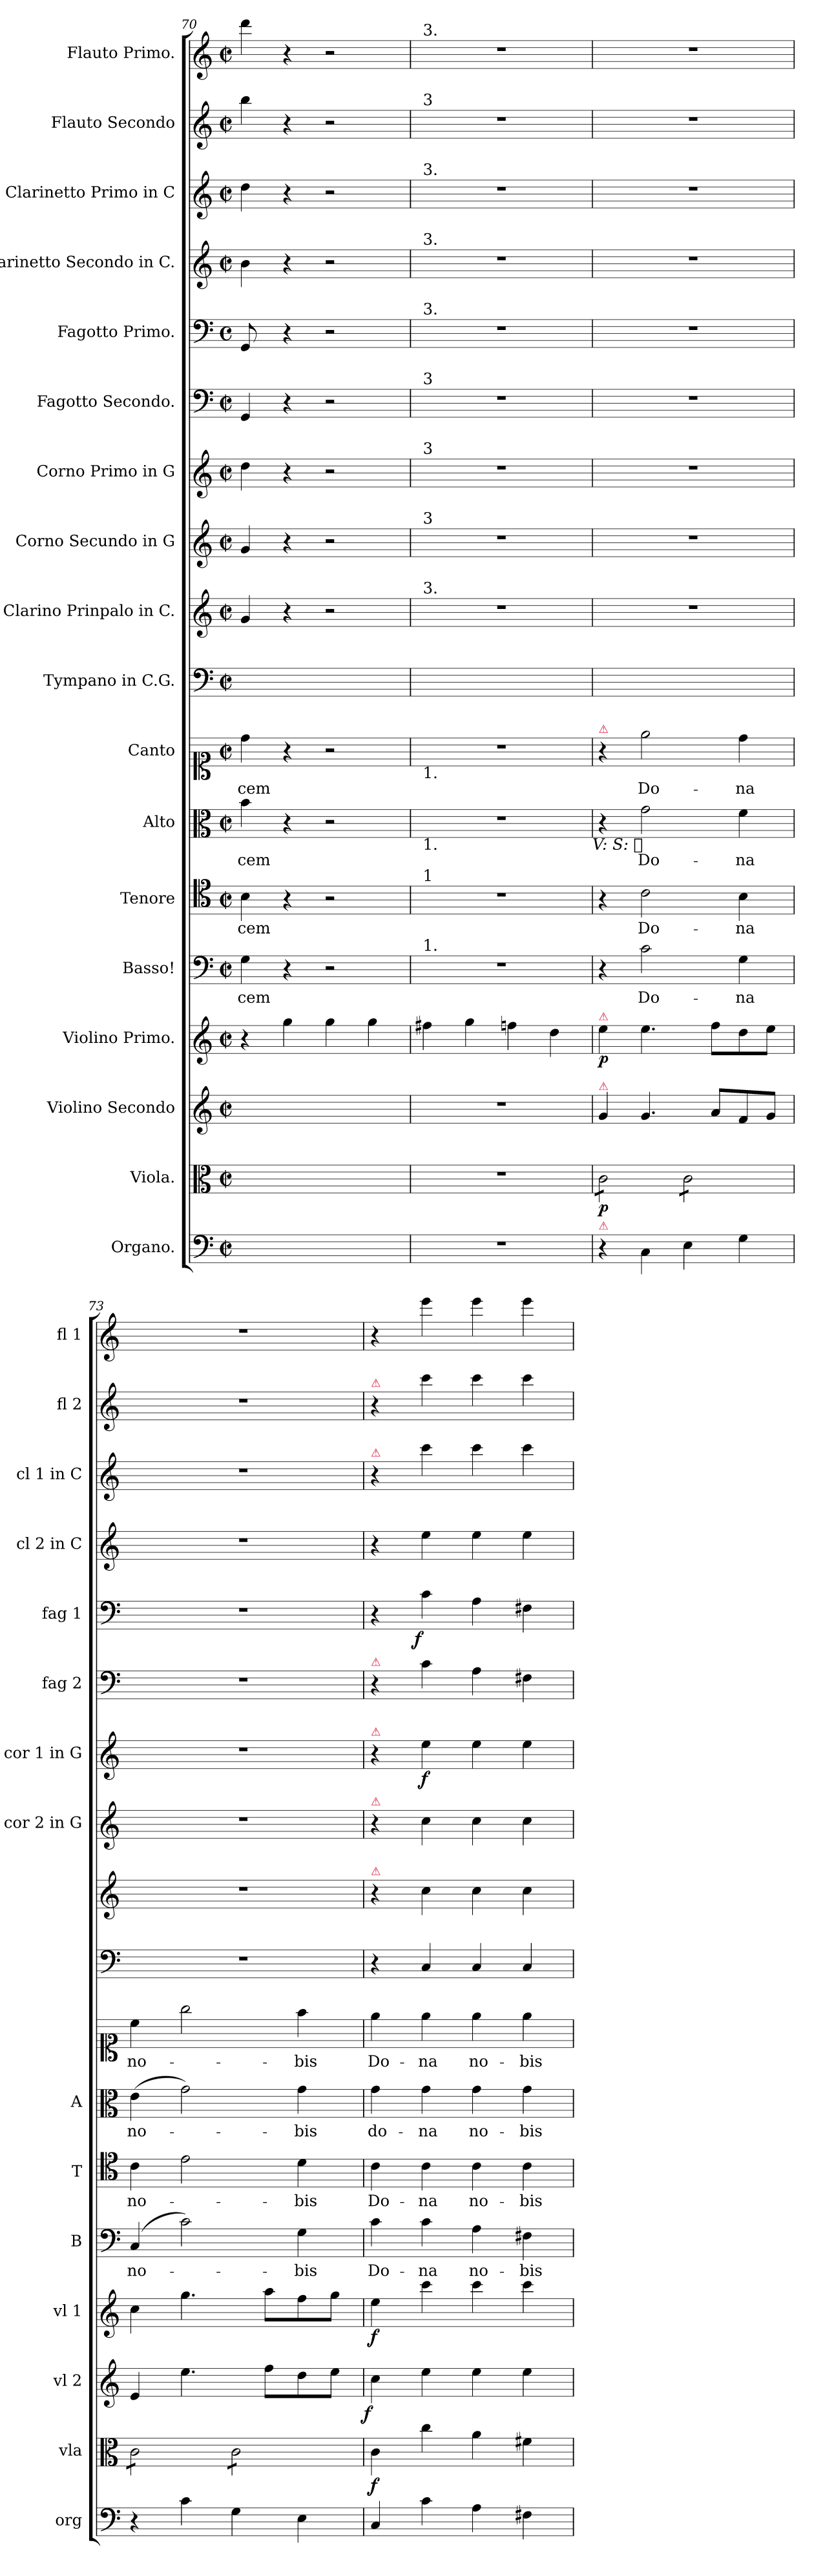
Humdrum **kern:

**kern	**kern	**dynam	**kern	**dynam	**kern	**dynam	**kern	**text	**kern	**text	**kern	**text	**kern	**text	**kern	**kern	**dynam	**kern	**kern	**dynam	**kern	**kern	**dynam	**kern	**kern	**kern	**kern
*part18	*part17	*part17	*part16	*part16	*part15	*part15	*part14	*part14	*part13	*part13	*part12	*part12	*part11	*part11	*part10	*part9	*part9	*part8	*part7	*part7	*part6	*part5	*part5	*part4	*part3	*part2	*part1
*staff18	*staff17	*staff17	*staff16	*staff16	*staff15	*staff15	*staff14	*staff14	*staff13	*staff13	*staff12	*staff12	*staff11	*staff11	*staff10	*staff9	*staff9	*staff8	*staff7	*staff7	*staff6	*staff5	*staff5	*staff4	*staff3	*staff2	*staff1
*I"Organo.	*I"Viola.	*	*I"Violino Secondo	*	*I"Violino Primo.	*	*I"Basso!	*	*I"Tenore	*	*I"Alto	*	*I"Canto	*	*I"Tympano in C.G.	*I"Clarino Prinpalo in C.	*	*I"Corno Secundo in G	*I"Corno Primo in G	*	*I"Fagotto Secondo.	*I"Fagotto Primo.	*	*I"Clarinetto Secondo in C.	*I"Clarinetto Primo in C	*I"Flauto Secondo	*I"Flauto Primo.
*I'org	*I'vla	*	*I'vl 2	*	*I'vl 1	*	*I'B	*	*I'T	*	*I'A	*	*	*	*	*	*	*I'cor 2 in G	*I'cor 1 in G	*	*I'fag 2	*I'fag 1	*	*I'cl 2 in C	*I'cl 1 in C	*I'fl 2	*I'fl 1
*clefF4	*clefC3	*	*clefG2	*	*clefG2	*	*clefF4	*	*clefC4	*	*clefC3	*	*clefC1	*	*clefF4	*clefG2	*	*clefG2	*clefG2	*	*clefF4	*clefF4	*	*clefG2	*clefG2	*clefG2	*clefG2
*k[]	*k[]	*	*k[]	*	*k[]	*	*k[]	*	*k[]	*	*k[]	*	*k[]	*	*k[]	*k[]	*	*k[]	*k[]	*	*k[]	*k[]	*	*k[]	*k[]	*k[]	*k[]
*C:	*C:	*	*C:	*	*C:	*	*C:	*	*C:	*	*C:	*	*C:	*	*C:	*C:	*	*C:	*C:	*	*C:	*C:	*	*C:	*C:	*C:	*C:
*M2/2	*M2/2	*	*M2/2	*	*M2/2	*	*M2/2	*	*M2/2	*	*M2/2	*	*M2/2	*	*M2/2	*M2/2	*	*M2/2	*M2/2	*	*M2/2	*M2/2	*	*M2/2	*M2/2	*M2/2	*M2/2
*met(c|)	*met(c|)	*	*met(c|)	*	*met(c|)	*	*met(c|)	*	*met(c|)	*	*met(c|)	*	*met(c|)	*	*met(c|)	*met(c|)	*	*met(c|)	*met(c|)	*	*met(c|)	*met(c)	*	*met(c|)	*met(c|)	*met(c|)	*met(c|)
=70	=70	=70	=70	=70	=70	=70	=70	=70	=70	=70	=70	=70	=70	=70	=70	=70	=70	=70	=70	=70	=70	=70	=70	=70	=70	=70	=70
!	!	!	!	!	!	!	!	!	!	!	!	!	!	!	!	!	!	!	!	!	!	!LO:N:vis=8	!	!	!	!	!
1ryy	1ryy	.	1ryy	.	4r	.	4G\	-cem	4B\	-cem	4b\	-cem	4dd\	-cem	1ryy	4g/	.	4g/	4dd\	.	4GG/	4GG/	.	4b\	4dd\	4bb\	4ddd\
.	.	.	.	.	4gg\	.	4r	.	4r	.	4r	.	4r	.	.	4r	.	4r	4r	.	4r	4r	.	4r	4r	4r	4r
.	.	.	.	.	4gg\	.	2r	.	2r	.	2r	.	2r	.	.	2r	.	2r	2r	.	2r	2r	.	2r	2r	2r	2r
.	.	.	.	.	4gg\	.	.	.	.	.	.	.	.	.	.	.	.	.	.	.	.	.	.	.	.	.	.
=71	=71	=71	=71	=71	=71	=71	=71	=71	=71	=71	=71	=71	=71	=71	=71	=71	=71	=71	=71	=71	=71	=71	=71	=71	=71	=71	=71
!	!	!	!	!	!	!	!	!	!	!	!	!	!	!	!	!	!	!	!	!	!	!	!	!	!	!	!LO:TX:a:t=3.
!	!	!	!	!	!	!	!	!	!	!	!	!	!	!	!	!	!	!	!	!	!	!	!	!	!	!LO:TX:a:t=3	!
!	!	!	!	!	!	!	!	!	!	!	!	!	!	!	!	!	!	!	!	!	!	!	!	!	!LO:TX:a:t=3.	!	!
!	!	!	!	!	!	!	!	!	!	!	!	!	!	!	!	!	!	!	!	!	!	!	!	!LO:TX:a:t=3.	!	!	!
!	!	!	!	!	!	!	!	!	!	!	!	!	!	!	!	!	!	!	!	!	!	!LO:TX:a:t=3.	!	!	!	!	!
!	!	!	!	!	!	!	!	!	!	!	!	!	!	!	!	!	!	!	!	!	!LO:TX:a:t=3	!	!	!	!	!	!
!	!	!	!	!	!	!	!	!	!	!	!	!	!	!	!	!	!	!	!LO:TX:a:t=3	!	!	!	!	!	!	!	!
!	!	!	!	!	!	!	!	!	!	!	!	!	!	!	!	!	!	!LO:TX:a:t=3	!	!	!	!	!	!	!	!	!
!	!	!	!	!	!	!	!	!	!	!	!	!	!	!	!	!LO:TX:a:t=3.	!	!	!	!	!	!	!	!	!	!	!
!	!	!	!	!	!	!	!	!	!	!	!	!	!LO:TX:b:t=1.	!	!	!	!	!	!	!	!	!	!	!	!	!	!
!	!	!	!	!	!	!	!	!	!	!	!LO:TX:b:t=1.	!	!	!	!	!	!	!	!	!	!	!	!	!	!	!	!
!	!	!	!	!	!	!	!	!	!LO:TX:a:t=1	!	!	!	!	!	!	!	!	!	!	!	!	!	!	!	!	!	!
!	!	!	!	!	!	!	!LO:TX:a:t=1.	!	!	!	!	!	!	!	!	!	!	!	!	!	!	!	!	!	!	!	!
1r	1r	.	1r	.	4ff#X\	.	1r	.	1r	.	1r	.	1r	.	1ryy	1r	.	1r	1r	.	1r	1r	.	1r	1r	1r	1r
.	.	.	.	.	4gg\	.	.	.	.	.	.	.	.	.	.	.	.	.	.	.	.	.	.	.	.	.	.
.	.	.	.	.	4ffn\	.	.	.	.	.	.	.	.	.	.	.	.	.	.	.	.	.	.	.	.	.	.
.	.	.	.	.	4dd\	.	.	.	.	.	.	.	.	.	.	.	.	.	.	.	.	.	.	.	.	.	.
!	!	!	!	!	!	!	!	!	!	!	!LO:TX:b:i:t=V&colon; S&colon; ⸓	!	!	!	!	!	!	!	!	!	!	!	!	!	!	!	!
=72	=72	=72	=72	=72	=72	=72	=72	=72	=72	=72	=72	=72	=72	=72	=72	=72	=72	=72	=72	=72	=72	=72	=72	=72	=72	=72	=72
!	!	!	!	!	!	!	!	!	!	!	!	!	!LO:TX:a:color=crimson:t=⚠	!	!	!	!	!	!	!	!	!	!	!	!	!	!
!	!	!	!	!	!LO:TX:a:color=crimson:t=⚠	!	!	!	!	!	!	!	!	!	!	!	!	!	!	!	!	!	!	!	!	!	!
!	!	!	!LO:TX:a:color=crimson:t=⚠	!	!	!	!	!	!	!	!	!	!	!	!	!	!	!	!	!	!	!	!	!	!	!	!
!	!LO:TX:a:color=crimson:t=⚠	!	!	!	!	!	!	!	!	!	!	!	!	!	!	!	!	!	!	!	!	!	!	!	!	!	!
!LO:TX:a:color=crimson:t=⚠	!	!	!	!	!	!	!	!	!	!	!	!	!	!	!	!	!	!	!	!	!	!	!	!	!	!	!
!	!	!	!	!	!	!LO:DY:b	!	!	!	!	!	!	!	!	!	!	!	!	!	!	!	!	!	!	!	!	!
*	*tremolo	*	*	*	*	*	*	*	*	*	*	*	*	*	*	*	*	*	*	*	*	*	*	*	*	*	*
4r	8c\L	p	4g/	.	4ee\	p.	4r	.	4r	.	4r	.	4r	.	1ryy	1r	.	1r	1r	.	1r	1r	.	1r	1r	1r	1r
.	8c\	.	.	.	.	.	.	.	.	.	.	.	.	.	.	.	.	.	.	.	.	.	.	.	.	.	.
4C\	8c\	.	4.g/	.	4.ee\	.	2c\	Do-	2c\	Do-	2g\	Do-	2ee\	Do-	.	.	.	.	.	.	.	.	.	.	.	.	.
.	8c\J	.	.	.	.	.	.	.	.	.	.	.	.	.	.	.	.	.	.	.	.	.	.	.	.	.	.
4E\	8c\L	.	.	.	.	.	.	.	.	.	.	.	.	.	.	.	.	.	.	.	.	.	.	.	.	.	.
.	8c\	.	8a/L	.	8ff\L	.	.	.	.	.	.	.	.	.	.	.	.	.	.	.	.	.	.	.	.	.	.
4G\	8c\	.	8f/	.	8dd\	.	4G\	-na	4B\	-na	4f\	-na	4dd\	-na	.	.	.	.	.	.	.	.	.	.	.	.	.
.	8c\J	.	8g/J	.	8ee\J	.	.	.	.	.	.	.	.	.	.	.	.	.	.	.	.	.	.	.	.	.	.
=73	=73	=73	=73	=73	=73	=73	=73	=73	=73	=73	=73	=73	=73	=73	=73	=73	=73	=73	=73	=73	=73	=73	=73	=73	=73	=73	=73
4r	8c\L	.	4e/	.	4cc\	.	(4C/	no-	4c\	no-	(4e\	no-	4cc\	no-	1r	1r	.	1r	1r	.	1r	1r	.	1r	1r	1r	1r
.	8c\	.	.	.	.	.	.	.	.	.	.	.	.	.	.	.	.	.	.	.	.	.	.	.	.	.	.
4c\	8c\	.	4.ee\	.	4.gg\	.	2c\)	.	2e\	.	2g\)	.	2gg\	.	.	.	.	.	.	.	.	.	.	.	.	.	.
.	8c\J	.	.	.	.	.	.	.	.	.	.	.	.	.	.	.	.	.	.	.	.	.	.	.	.	.	.
4G\	8c\L	.	.	.	.	.	.	.	.	.	.	.	.	.	.	.	.	.	.	.	.	.	.	.	.	.	.
.	8c\	.	8ff\L	.	8aa\L	.	.	.	.	.	.	.	.	.	.	.	.	.	.	.	.	.	.	.	.	.	.
4E\	8c\	.	8dd\	.	8ff\	.	4G\	-bis	4d\	-bis	4g\	-bis	4ff\	-bis	.	.	.	.	.	.	.	.	.	.	.	.	.
.	8c\J	.	8ee\J	.	8gg\J	.	.	.	.	.	.	.	.	.	.	.	.	.	.	.	.	.	.	.	.	.	.
*	*Xtremolo	*	*	*	*	*	*	*	*	*	*	*	*	*	*	*	*	*	*	*	*	*	*	*	*	*	*
=74	=74	=74	=74	=74	=74	=74	=74	=74	=74	=74	=74	=74	=74	=74	=74	=74	=74	=74	=74	=74	=74	=74	=74	=74	=74	=74	=74
!	!	!	!	!	!	!	!	!	!	!	!	!	!	!	!	!	!	!	!	!	!	!	!	!	!	!LO:TX:a:color=crimson:t=⚠	!
!	!	!	!	!	!	!	!	!	!	!	!	!	!	!	!	!	!	!	!	!	!	!	!	!	!LO:TX:a:color=crimson:t=⚠	!	!
!	!	!	!	!	!	!	!	!	!	!	!	!	!	!	!	!	!	!	!	!	!LO:TX:a:color=crimson:t=⚠	!	!	!	!	!	!
!	!	!	!	!	!	!	!	!	!	!	!	!	!	!	!	!	!	!	!LO:TX:a:color=crimson:t=⚠	!	!	!	!	!	!	!	!
!	!	!	!	!	!	!	!	!	!	!	!	!	!	!	!	!	!	!LO:TX:a:color=crimson:t=⚠	!	!	!	!	!	!	!	!	!
!	!	!	!	!	!	!	!	!	!	!	!	!	!	!	!	!LO:TX:a:color=crimson:t=⚠	!	!	!	!	!	!	!	!	!	!	!
!	!	!	!	!LO:DY:b:rj	!	!LO:DY:b	!	!	!	!	!	!	!	!	!	!	!LO:DY:b	!	!	!	!	!	!	!	!	!	!
4C/	4c\	f	4cc\	f	4ee\	f.	4c\	Do-	4c\	Do-	4g\	do-	4ee\	Do-	4r	4r	f&colon;	4r	4r	.	4r	4r	.	4r	4r	4r	4r
!	!	!	!	!	!	!	!	!	!	!	!	!	!	!	!	!	!	!	!	!	!	!	!LO:DY:rj	!	!	!	!
4c\	4cc\	.	4ee\	.	4ccc\	.	4c\	-na	4c\	-na	4g\	-na	4ee\	-na	4C/	4cc\	.	4cc\	4ee\	f	4c\	4c\	f	4ee\	4ccc\	4ccc\	4eee\
4A\	4a\	.	4ee\	.	4ccc\	.	4A\	no-	4c\	no-	4g\	no-	4ee\	no-	4C/	4cc\	.	4cc\	4ee\	.	4A\	4A\	.	4ee\	4ccc\	4ccc\	4eee\
4F#X\	4f#X\	.	4ee\	.	4ccc\	.	4F#X\	-bis	4c\	-bis	4g\	-bis	4ee\	-bis	4C/	4cc\	.	4cc\	4ee\	.	4F#X\	4F#X\	.	4ee\	4ccc\	4ccc\	4eee\
=	=	=	=	=	=	=	=	=	=	=	=	=	=	=	=	=	=	=	=	=	=	=	=	=	=	=	=
*-	*-	*-	*-	*-	*-	*-	*-	*-	*-	*-	*-	*-	*-	*-	*-	*-	*-	*-	*-	*-	*-	*-	*-	*-	*-	*-	*-
